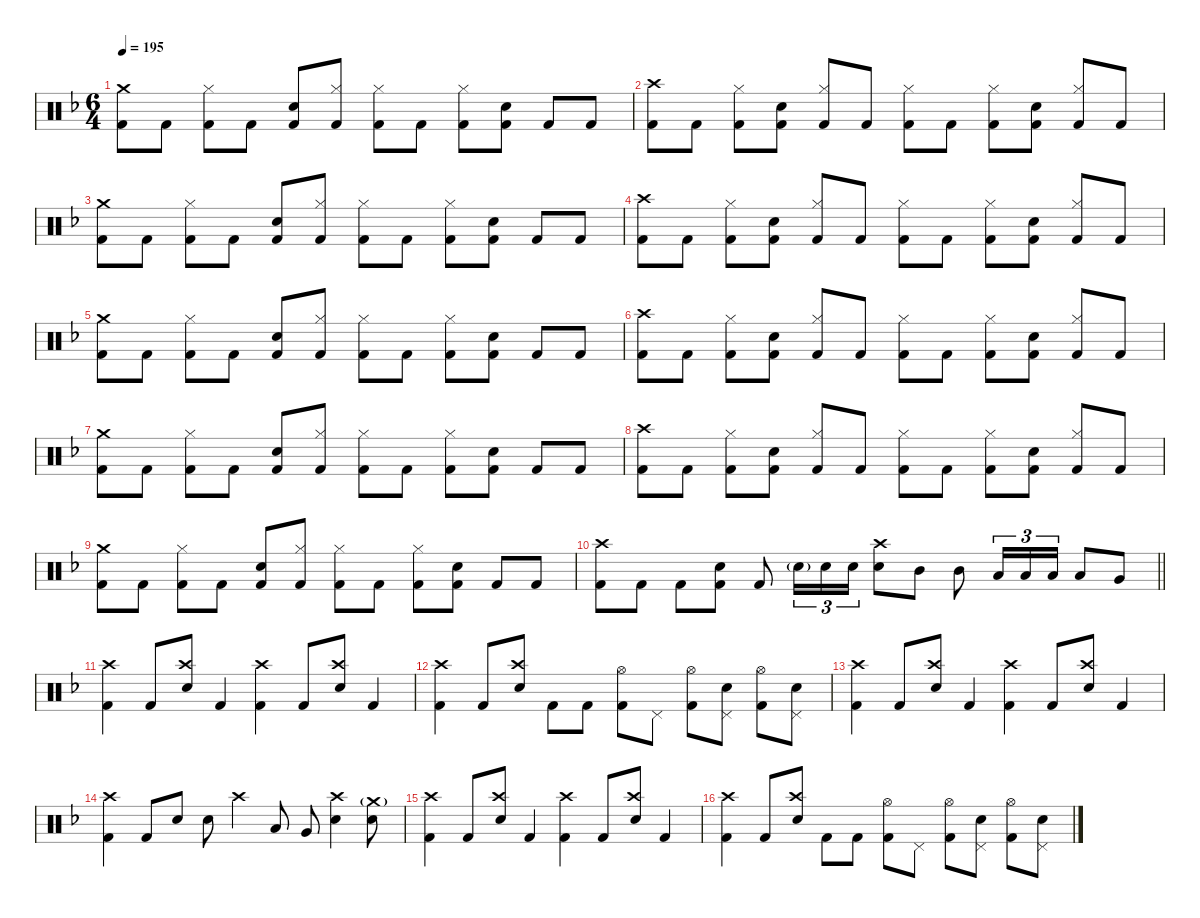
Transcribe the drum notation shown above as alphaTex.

\defaultSystemsLayout 4
\hideDynamics
\bracketExtendMode nobrackets
\singleTrackTrackNamePolicy hidden
\multiTrackTrackNamePolicy hidden
\firstSystemTrackNameMode fullname
\firstSystemTrackNameOrientation horizontal
\otherSystemsTrackNameOrientation horizontal
\track ("Drums" "drm.") {instrument percussion}
\staff {score}
\articulation defaults
\ts (6 4)
\tempo 195
\clef neutral
\ks dminor
("Crash medium (hit)"{acc forcenatural} "Kick (hit) 2"{acc forcenatural}).8{dy f beam Down} "Kick (hit) 2"{acc forcenatural}.8{beam Down} ("Hi-Hat (closed)"{acc forcenatural} "Kick (hit) 2"{acc forcenatural}).8{beam Down} "Kick (hit) 2"{acc forcenatural}.8{beam Up} ("Snare (hit) 2"{acc forcenatural} "Kick (hit) 2"{acc forcenatural}).8{beam Up} ("Hi-Hat (closed)"{acc forcenatural} "Kick (hit) 2"{acc forcenatural}).8{beam Up} ("Hi-Hat (closed)"{acc forcenatural} "Kick (hit) 2"{acc forcenatural}).8{beam Down} "Kick (hit) 2"{acc forcenatural}.8{beam Down} ("Hi-Hat (closed)"{acc forcenatural} "Kick (hit) 2"{acc forcenatural}).8{beam Down} ("Snare (hit) 2"{acc forcenatural} "Kick (hit) 2"{acc forcenatural}).8{beam Up} "Kick (hit) 2"{acc forcenatural}.8{beam Up} "Kick (hit) 2"{acc forcenatural}.8{beam Up} |
("Crash high (hit)"{acc forcenatural} "Kick (hit) 2"{acc forcenatural}).8{beam Down} "Kick (hit) 2"{acc forcenatural}.8{beam Down} ("Hi-Hat (closed)"{acc forcenatural} "Kick (hit) 2"{acc forcenatural}).8{beam Down} ("Snare (hit) 2"{acc forcenatural} "Kick (hit) 2"{acc forcenatural}).8{beam Up} ("Hi-Hat (closed)"{acc forcenatural} "Kick (hit) 2"{acc forcenatural}).8{beam Up} "Kick (hit) 2"{acc forcenatural}.8{beam Up} ("Hi-Hat (closed)"{acc forcenatural} "Kick (hit) 2"{acc forcenatural}).8{beam Down} "Kick (hit) 2"{acc forcenatural}.8{beam Down} ("Hi-Hat (closed)"{acc forcenatural} "Kick (hit) 2"{acc forcenatural}).8{beam Down} ("Snare (hit) 2"{acc forcenatural} "Kick (hit) 2"{acc forcenatural}).8{beam Up} ("Hi-Hat (closed)"{acc forcenatural} "Kick (hit) 2"{acc forcenatural}).8{beam Up} "Kick (hit) 2"{acc forcenatural}.8{beam Up} |
("Crash medium (hit)"{acc forcenatural} "Kick (hit) 2"{acc forcenatural}).8{beam Down} "Kick (hit) 2"{acc forcenatural}.8{beam Down} ("Hi-Hat (closed)"{acc forcenatural} "Kick (hit) 2"{acc forcenatural}).8{beam Down} "Kick (hit) 2"{acc forcenatural}.8{beam Up} ("Snare (hit) 2"{acc forcenatural} "Kick (hit) 2"{acc forcenatural}).8{beam Up} ("Hi-Hat (closed)"{acc forcenatural} "Kick (hit) 2"{acc forcenatural}).8{beam Up} ("Hi-Hat (closed)"{acc forcenatural} "Kick (hit) 2"{acc forcenatural}).8{beam Down} "Kick (hit) 2"{acc forcenatural}.8{beam Down} ("Hi-Hat (closed)"{acc forcenatural} "Kick (hit) 2"{acc forcenatural}).8{beam Down} ("Snare (hit) 2"{acc forcenatural} "Kick (hit) 2"{acc forcenatural}).8{beam Up} "Kick (hit) 2"{acc forcenatural}.8{beam Up} "Kick (hit) 2"{acc forcenatural}.8{beam Up} |
("Crash high (hit)"{acc forcenatural} "Kick (hit) 2"{acc forcenatural}).8{beam Down} "Kick (hit) 2"{acc forcenatural}.8{beam Down} ("Hi-Hat (closed)"{acc forcenatural} "Kick (hit) 2"{acc forcenatural}).8{beam Down} ("Snare (hit) 2"{acc forcenatural} "Kick (hit) 2"{acc forcenatural}).8{beam Up} ("Hi-Hat (closed)"{acc forcenatural} "Kick (hit) 2"{acc forcenatural}).8{beam Up} "Kick (hit) 2"{acc forcenatural}.8{beam Up} ("Hi-Hat (closed)"{acc forcenatural} "Kick (hit) 2"{acc forcenatural}).8{beam Down} "Kick (hit) 2"{acc forcenatural}.8{beam Down} ("Hi-Hat (closed)"{acc forcenatural} "Kick (hit) 2"{acc forcenatural}).8{beam Down} ("Snare (hit) 2"{acc forcenatural} "Kick (hit) 2"{acc forcenatural}).8{beam Up} ("Hi-Hat (closed)"{acc forcenatural} "Kick (hit) 2"{acc forcenatural}).8{beam Up} "Kick (hit) 2"{acc forcenatural}.8{beam Up} |
("Crash medium (hit)"{acc forcenatural} "Kick (hit) 2"{acc forcenatural}).8{beam Down} "Kick (hit) 2"{acc forcenatural}.8{beam Down} ("Hi-Hat (closed)"{acc forcenatural} "Kick (hit) 2"{acc forcenatural}).8{beam Down} "Kick (hit) 2"{acc forcenatural}.8{beam Up} ("Snare (hit) 2"{acc forcenatural} "Kick (hit) 2"{acc forcenatural}).8{beam Up} ("Hi-Hat (closed)"{acc forcenatural} "Kick (hit) 2"{acc forcenatural}).8{beam Up} ("Hi-Hat (closed)"{acc forcenatural} "Kick (hit) 2"{acc forcenatural}).8{beam Down} "Kick (hit) 2"{acc forcenatural}.8{beam Down} ("Hi-Hat (closed)"{acc forcenatural} "Kick (hit) 2"{acc forcenatural}).8{beam Down} ("Snare (hit) 2"{acc forcenatural} "Kick (hit) 2"{acc forcenatural}).8{beam Up} "Kick (hit) 2"{acc forcenatural}.8{beam Up} "Kick (hit) 2"{acc forcenatural}.8{beam Up} |
("Crash high (hit)"{acc forcenatural} "Kick (hit) 2"{acc forcenatural}).8{beam Down} "Kick (hit) 2"{acc forcenatural}.8{beam Down} ("Hi-Hat (closed)"{acc forcenatural} "Kick (hit) 2"{acc forcenatural}).8{beam Down} ("Snare (hit) 2"{acc forcenatural} "Kick (hit) 2"{acc forcenatural}).8{beam Up} ("Hi-Hat (closed)"{acc forcenatural} "Kick (hit) 2"{acc forcenatural}).8{beam Up} "Kick (hit) 2"{acc forcenatural}.8{beam Up} ("Hi-Hat (closed)"{acc forcenatural} "Kick (hit) 2"{acc forcenatural}).8{beam Down} "Kick (hit) 2"{acc forcenatural}.8{beam Down} ("Hi-Hat (closed)"{acc forcenatural} "Kick (hit) 2"{acc forcenatural}).8{beam Down} ("Snare (hit) 2"{acc forcenatural} "Kick (hit) 2"{acc forcenatural}).8{beam Up} ("Hi-Hat (closed)"{acc forcenatural} "Kick (hit) 2"{acc forcenatural}).8{beam Up} "Kick (hit) 2"{acc forcenatural}.8{beam Up} |
("Crash medium (hit)"{acc forcenatural} "Kick (hit) 2"{acc forcenatural}).8{beam Down} "Kick (hit) 2"{acc forcenatural}.8{beam Down} ("Hi-Hat (closed)"{acc forcenatural} "Kick (hit) 2"{acc forcenatural}).8{beam Down} "Kick (hit) 2"{acc forcenatural}.8{beam Up} ("Snare (hit) 2"{acc forcenatural} "Kick (hit) 2"{acc forcenatural}).8{beam Up} ("Hi-Hat (closed)"{acc forcenatural} "Kick (hit) 2"{acc forcenatural}).8{beam Up} ("Hi-Hat (closed)"{acc forcenatural} "Kick (hit) 2"{acc forcenatural}).8{beam Down} "Kick (hit) 2"{acc forcenatural}.8{beam Down} ("Hi-Hat (closed)"{acc forcenatural} "Kick (hit) 2"{acc forcenatural}).8{beam Down} ("Snare (hit) 2"{acc forcenatural} "Kick (hit) 2"{acc forcenatural}).8{beam Up} "Kick (hit) 2"{acc forcenatural}.8{beam Up} "Kick (hit) 2"{acc forcenatural}.8{beam Up} |
("Crash high (hit)"{acc forcenatural} "Kick (hit) 2"{acc forcenatural}).8{beam Down} "Kick (hit) 2"{acc forcenatural}.8{beam Down} ("Hi-Hat (closed)"{acc forcenatural} "Kick (hit) 2"{acc forcenatural}).8{beam Down} ("Snare (hit) 2"{acc forcenatural} "Kick (hit) 2"{acc forcenatural}).8{beam Up} ("Hi-Hat (closed)"{acc forcenatural} "Kick (hit) 2"{acc forcenatural}).8{beam Up} "Kick (hit) 2"{acc forcenatural}.8{beam Up} ("Hi-Hat (closed)"{acc forcenatural} "Kick (hit) 2"{acc forcenatural}).8{beam Down} "Kick (hit) 2"{acc forcenatural}.8{beam Down} ("Hi-Hat (closed)"{acc forcenatural} "Kick (hit) 2"{acc forcenatural}).8{beam Down} ("Snare (hit) 2"{acc forcenatural} "Kick (hit) 2"{acc forcenatural}).8{beam Up} ("Hi-Hat (closed)"{acc forcenatural} "Kick (hit) 2"{acc forcenatural}).8{beam Up} "Kick (hit) 2"{acc forcenatural}.8{beam Up} |
("Crash medium (hit)"{acc forcenatural} "Kick (hit) 2"{acc forcenatural}).8{beam Down} "Kick (hit) 2"{acc forcenatural}.8{beam Down} ("Hi-Hat (closed)"{acc forcenatural} "Kick (hit) 2"{acc forcenatural}).8{beam Down} "Kick (hit) 2"{acc forcenatural}.8{beam Up} ("Snare (hit) 2"{acc forcenatural} "Kick (hit) 2"{acc forcenatural}).8{beam Up} ("Hi-Hat (closed)"{acc forcenatural} "Kick (hit) 2"{acc forcenatural}).8{beam Up} ("Hi-Hat (closed)"{acc forcenatural} "Kick (hit) 2"{acc forcenatural}).8{beam Down} "Kick (hit) 2"{acc forcenatural}.8{beam Down} ("Hi-Hat (closed)"{acc forcenatural} "Kick (hit) 2"{acc forcenatural}).8{beam Down} ("Snare (hit) 2"{acc forcenatural} "Kick (hit) 2"{acc forcenatural}).8{beam Up} "Kick (hit) 2"{acc forcenatural}.8{beam Up} "Kick (hit) 2"{acc forcenatural}.8{beam Up} |
\barLineRight lightlight
("Crash high (hit)"{acc forcenatural} "Kick (hit) 2"{acc forcenatural}).8{beam Down} "Kick (hit) 2"{acc forcenatural}.8{beam Down} "Kick (hit) 2"{acc forcenatural}.8{beam Down} ("Snare (hit) 2"{acc forcenatural} "Kick (hit) 2"{acc forcenatural}).8{beam Up} "Kick (hit) 2"{acc forcenatural}.8{beam Up} "Snare (hit) 2"{g acc forcenatural}.16{tu (3 2) dy mf beam Down} "Snare (hit) 2"{acc forcenatural}.16{tu (3 2) dy f beam Down} "Snare (hit) 2"{acc forcenatural}.16{tu (3 2) beam Down} ("Crash high (hit)"{acc forcenatural} "Snare (hit) 2"{acc forcenatural}).8{beam Down} "Mid Tom (hit)"{acc forcenatural}.8{beam Down} "Mid Tom (hit)"{acc forcenatural}.8{beam Down} "Low Tom (hit)"{acc forcenatural}.16{tu (3 2) beam Up} "Low Tom (hit)"{acc forcenatural}.16{tu (3 2) beam Up} "Low Tom (hit)"{acc forcenatural}.16{tu (3 2) beam Up} "Low Tom (hit)"{acc forcenatural}.8{beam Up} "Very Low Tom (hit)"{acc forcenatural}.8{beam Up} |
("Crash high (hit)"{acc forcenatural} "Kick (hit) 2"{acc forcenatural}).4{beam Down} "Kick (hit) 2"{acc forcenatural}.8{beam Up} ("Crash high (hit)"{acc forcenatural} "Snare (hit) 2"{acc forcenatural}).8{beam Down} "Kick (hit) 2"{acc forcenatural}.4{beam Up} ("Crash high (hit)"{acc forcenatural} "Kick (hit) 2"{acc forcenatural}).4{beam Down} "Kick (hit) 2"{acc forcenatural}.8{beam Up} ("Crash high (hit)"{acc forcenatural} "Snare (hit) 2"{acc forcenatural}).8{beam Down} "Kick (hit) 2"{acc forcenatural}.4{beam Up} |
("Crash high (hit)"{acc forcenatural} "Kick (hit) 2"{acc forcenatural}).4{beam Down} "Kick (hit) 2"{acc forcenatural}.8{beam Up} ("Crash high (hit)"{acc forcenatural} "Snare (hit) 2"{acc forcenatural}).8{beam Down} "Kick (hit) 2"{acc forcenatural}.8{beam Down} "Kick (hit) 2"{acc forcenatural}.8{beam Down} ("Hi-Hat (open)"{acc forcenatural} "Kick (hit) 2"{acc forcenatural}).8{beam Down} "Pedal Hi-Hat (hit)"{acc forcenatural}.8{beam Down} ("Hi-Hat (open)"{acc forcenatural} "Kick (hit) 2"{acc forcenatural}).8{beam Down} ("Pedal Hi-Hat (hit)"{acc forcenatural} "Snare (hit) 2"{acc forcenatural}).8{beam Down} ("Hi-Hat (open)"{acc forcenatural} "Kick (hit) 2"{acc forcenatural}).8{beam Down} ("Pedal Hi-Hat (hit)"{acc forcenatural} "Snare (hit) 2"{acc forcenatural}).8{beam Down} |
("Crash high (hit)"{acc forcenatural} "Kick (hit) 2"{acc forcenatural}).4{beam Down} "Kick (hit) 2"{acc forcenatural}.8{beam Up} ("Crash high (hit)"{acc forcenatural} "Snare (hit) 2"{acc forcenatural}).8{beam Down} "Kick (hit) 2"{acc forcenatural}.4{beam Up} ("Crash high (hit)"{acc forcenatural} "Kick (hit) 2"{acc forcenatural}).4{beam Down} "Kick (hit) 2"{acc forcenatural}.8{beam Up} ("Crash high (hit)"{acc forcenatural} "Snare (hit) 2"{acc forcenatural}).8{beam Down} "Kick (hit) 2"{acc forcenatural}.4{beam Up} |
("Crash high (hit)"{acc forcenatural} "Kick (hit) 2"{acc forcenatural}).4{beam Down} "Kick (hit) 2"{acc forcenatural}.8{beam Up} "Snare (hit) 2"{acc forcenatural}.8{beam Down} "Snare (hit) 2"{acc forcenatural}.8{beam Down} "Crash high (hit)"{acc forcenatural}.4{beam Down} "Low Tom (hit)"{acc forcenatural}.8{beam Up} "Very Low Tom (hit)"{acc forcenatural}.8{beam Up} ("Crash high (hit)"{acc forcenatural} "Snare (hit) 2"{acc forcenatural}).4{beam Down} ("Crash medium (hit)"{g acc forcenatural} "Snare (hit) 2"{acc forcenatural}).8{beam Down} |
("Crash high (hit)"{acc forcenatural} "Kick (hit) 2"{acc forcenatural}).4{beam Down} "Kick (hit) 2"{acc forcenatural}.8{beam Up} ("Crash high (hit)"{acc forcenatural} "Snare (hit) 2"{acc forcenatural}).8{beam Down} "Kick (hit) 2"{acc forcenatural}.4{beam Up} ("Crash high (hit)"{acc forcenatural} "Kick (hit) 2"{acc forcenatural}).4{beam Down} "Kick (hit) 2"{acc forcenatural}.8{beam Up} ("Crash high (hit)"{acc forcenatural} "Snare (hit) 2"{acc forcenatural}).8{beam Down} "Kick (hit) 2"{acc forcenatural}.4{beam Up} |
("Crash high (hit)"{acc forcenatural} "Kick (hit) 2"{acc forcenatural}).4{beam Down} "Kick (hit) 2"{acc forcenatural}.8{beam Up} ("Crash high (hit)"{acc forcenatural} "Snare (hit) 2"{acc forcenatural}).8{beam Down} "Kick (hit) 2"{acc forcenatural}.8{beam Down} "Kick (hit) 2"{acc forcenatural}.8{beam Down} ("Hi-Hat (open)"{acc forcenatural} "Kick (hit) 2"{acc forcenatural}).8{beam Down} "Pedal Hi-Hat (hit)"{acc forcenatural}.8{beam Down} ("Hi-Hat (open)"{acc forcenatural} "Kick (hit) 2"{acc forcenatural}).8{beam Down} ("Pedal Hi-Hat (hit)"{acc forcenatural} "Snare (hit) 2"{acc forcenatural}).8{beam Down} ("Hi-Hat (open)"{acc forcenatural} "Kick (hit) 2"{acc forcenatural}).8{beam Down} ("Pedal Hi-Hat (hit)"{acc forcenatural} "Snare (hit) 2"{acc forcenatural}).8{beam Down}
